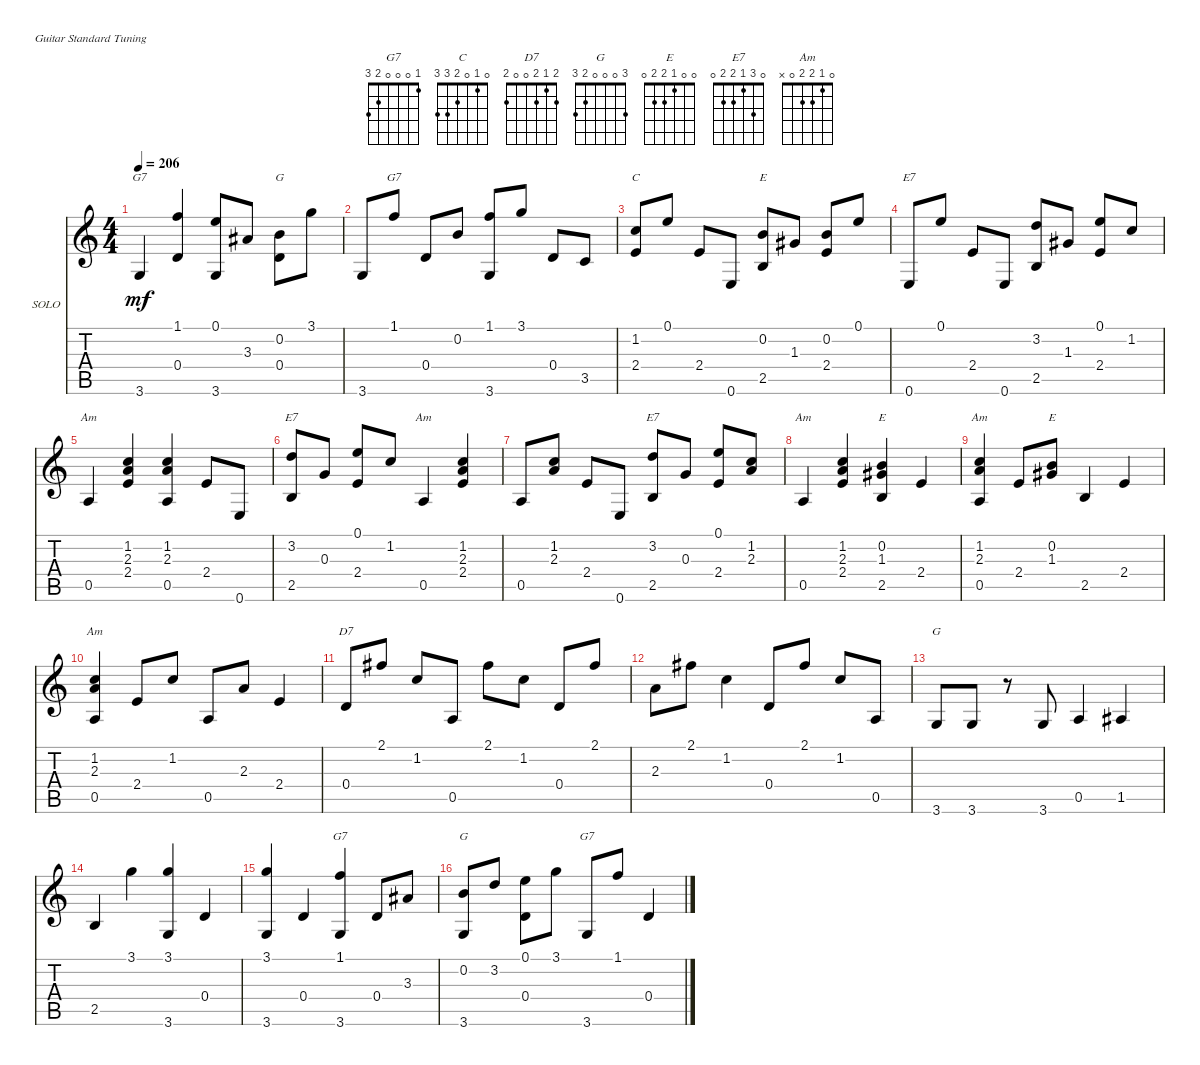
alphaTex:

\defaultSystemsLayout 4
\bracketExtendMode nobrackets
\firstSystemTrackNameOrientation horizontal
\otherSystemsTrackNameOrientation horizontal
\track ("Blind Blake" "SOLO") {instrument acousticguitarsteel}
\staff {score tabs}
\tuning (E4 B3 G3 D3 A2 E2)
\chord ("G7" 1 0 0 0 2 3)
\chord ("C" 0 1 0 2 3 3)
\chord ("D7" 2 1 2 0 0 2)
\chord ("G" 3 0 0 0 2 3)
\chord ("E" 0 0 1 2 2 0)
\chord ("E7" 0 3 1 2 2 0)
\chord ("Am" 0 1 2 2 0 x)
\ts (4 4)
\tempo 206
\clef g2
\ks c
3.6.4{ch "G7" dy mf} (0.4 1.1).4 (3.6 0.1).8 3.3.8 (0.2 0.4).8{ch "G"} 3.1.8 |
3.6.8 1.1.8{ch "G7"} 0.4.8 0.2.8 (1.1 3.6).8 3.1.8 0.4.8 3.5.8 |
(2.4 1.2).8{ch "C"} 0.1.8 2.4.8 0.6.8 (2.5 0.2).8{ch "E"} 1.3.8 (2.4 0.2).8 0.1.8 |
0.6.8{ch "E7"} 0.1.8 2.4.8 0.6.8 (2.5 3.2).8 1.3.8 (2.4 0.1).8 1.2.8 |
0.5.4{ch "Am"} (2.3 1.2 2.4).4 (2.3 1.2 0.5).4 2.4.8 0.6.8 |
(2.5 3.2).8{ch "E7"} 0.3.8 (2.4 0.1).8 1.2.8 0.5.4{ch "Am"} (1.2 2.3 2.4).4 |
0.5.8 (1.2 2.3).8 2.4.8 0.6.8 (2.5 3.2).8{ch "E7"} 0.3.8 (0.1 2.4).8 (1.2 2.3).8 |
0.5.4{ch "Am"} (1.2 2.4 2.3).4 (2.5 0.2 1.3).4{ch "E"} 2.4.4 |
(0.5 1.2 2.3).4{ch "Am"} 2.4.8 (0.2 1.3).8{ch "E"} 2.5.4 2.4.4 |
(0.5 1.2 2.3).4{ch "Am"} 2.4.8 1.2.8 0.5.8 2.3.8 2.4.4 |
0.4.8{ch "D7"} 2.1.8 1.2.8 0.5.8 2.1.8 1.2.8 0.4.8 2.1.8 |
2.3.8 2.1.8 1.2.4 0.4.8 2.1.8 1.2.8 0.5.8 |
3.6.8{ch "G"} 3.6.8 r.8 3.6.8 0.5.4 1.5.4 |
2.5.4 3.1.4 (3.1 3.6).4 0.4.4 |
(3.1 3.6).4 0.4.4 (3.6 1.1).4{ch "G7"} 0.4.8 3.3.8 |
(0.2 3.6).8{ch "G"} 3.2.8 (0.4 0.1).8 3.1.8 3.6.8{ch "G7"} 1.1.8 0.4.4
